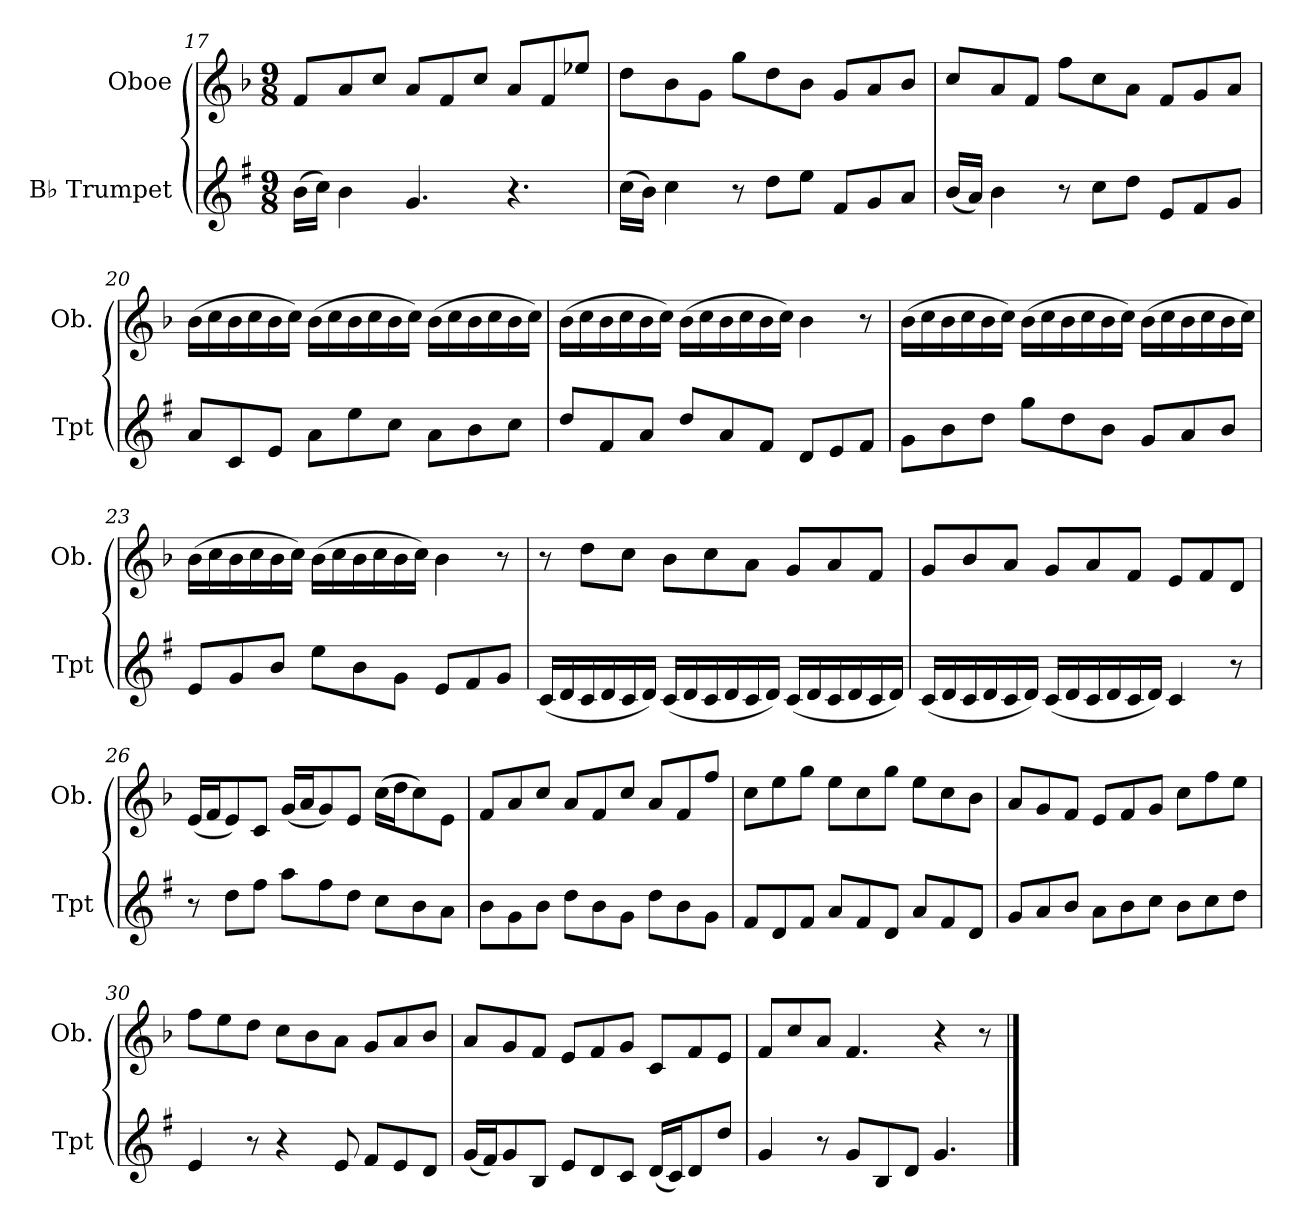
**kern	**kern
*part2	*part1
*staff2	*staff1
*I"B♭ Trumpet	*I"Oboe
*I'Tpt	*I'Ob.
*clefG2	*clefG2
*ITrd1c2	*
*k[b-]	*k[b-]
*F:	*F:
*M9/8	*M9/8
=17	=17
(16a\LL	8f/L
16b-\JJ)	.
4a\	8a/
.	8cc/J
4.f/	8a/L
.	8f/
.	8cc/J
4.r	8a/L
.	8f/
.	8ee-X/J
=18	=18
(16b-\LL	8dd\L
16a\JJ)	.
4b-\	8b-\
.	8g\J
8r	8gg\L
8cc\L	8dd\
8dd\J	8b-\J
8e/L	8g/L
8f/	8a/
8g/J	8b-/J
!!LO:PB:g=z
=19	=19
(16a/LL	8cc/L
16g/JJ)	.
4a\	8a/
.	8f/J
8r	8ff\L
8b-\L	8cc\
8cc\J	8a\J
8d/L	8f/L
8e/	8g/
8f/J	8a/J
=20	=20
8g/L	(16b-\LL
.	16cc\
8B-/	16b-\
.	16cc\
8d/J	16b-\
.	16cc\JJ)
8g\L	(16b-\LL
.	16cc\
8dd\	16b-\
.	16cc\
8b-\J	16b-\
.	16cc\JJ)
8g\L	(16b-\LL
.	16cc\
8a\	16b-\
.	16cc\
8b-\J	16b-\
.	16cc\JJ)
=21	=21
8cc/L	(16b-\LL
.	16cc\
8e/	16b-\
.	16cc\
8g/J	16b-\
.	16cc\JJ)
8cc/L	(16b-\LL
.	16cc\
8g/	16b-\
.	16cc\
8e/J	16b-\
.	16cc\JJ)
8c/L	4b-\
8d/	.
8e/J	8r
!!LO:LB:g=z
=22	=22
8f\L	(16b-\LL
.	16cc\
8a\	16b-\
.	16cc\
8cc\J	16b-\
.	16cc\JJ)
8ff\L	(16b-\LL
.	16cc\
8cc\	16b-\
.	16cc\
8a\J	16b-\
.	16cc\JJ)
8f/L	(16b-\LL
.	16cc\
8g/	16b-\
.	16cc\
8a/J	16b-\
.	16cc\JJ)
=23	=23
8d/L	(16b-\LL
.	16cc\
8f/	16b-\
.	16cc\
8a/J	16b-\
.	16cc\JJ)
8dd\L	(16b-\LL
.	16cc\
8a\	16b-\
.	16cc\
8f\J	16b-\
.	16cc\JJ)
8d/L	4b-\
8e/	.
8f/J	8r
!!LO:LB:g=z
=24	=24
(16B-/LL	8r
16c/	.
16B-/	8dd\L
16c/	.
16B-/	8cc\J
16c/JJ)	.
(16B-/LL	8b-\L
16c/	.
16B-/	8cc\
16c/	.
16B-/	8a\J
16c/JJ)	.
(16B-/LL	8g/L
16c/	.
16B-/	8a/
16c/	.
16B-/	8f/J
16c/JJ)	.
=25	=25
(16B-/LL	8g/L
16c/	.
16B-/	8b-/
16c/	.
16B-/	8a/J
16c/JJ)	.
(16B-/LL	8g/L
16c/	.
16B-/	8a/
16c/	.
16B-/	8f/J
16c/JJ)	.
4B-/	8e/L
.	8f/
8r	8d/J
!!LO:LB:g=z
=26	=26
8r	(16e/LL
.	16f/J
8cc\L	8e/)
8ee\J	8c/J
8gg\L	(16g/LL
.	16a/J
8ee\	8g/)
8cc\J	8e/J
8b-\L	(16cc\LL
.	16dd\J
8a\	8cc\)
8g\J	8e\J
=27	=27
8a\L	8f/L
8f\	8a/
8a\J	8cc/J
8cc\L	8a/L
8a\	8f/
8f\J	8cc/J
8cc\L	8a/L
8a\	8f/
8f\J	8ff/J
=28	=28
8e/L	8cc\L
8c/	8ee\
8e/J	8gg\J
8g/L	8ee\L
8e/	8cc\
8c/J	8gg\J
8g/L	8ee\L
8e/	8cc\
8c/J	8b-\J
=29	=29
8f/L	8a/L
8g/	8g/
8a/J	8f/J
8g\L	8e/L
8a\	8f/
8b-\J	8g/J
8a\L	8cc\L
8b-\	8ff\
8cc\J	8ee\J
!!LO:LB:g=z
=30	=30
4d/	8ff\L
.	8ee\
8r	8dd\J
4r	8cc\L
.	8b-\
8d/	8a\J
8e/L	8g/L
8d/	8a/
8c/J	8b-/J
=31	=31
(16f/LL	8a/L
16e/J)	.
8f/	8g/
8A/J	8f/J
8d/L	8e/L
8c/	8f/
8B-/J	8g/J
(16c/LL	8c/L
16B-/J)	.
8c/	8f/
8cc/J	8e/J
=32	=32
4f/	8f/L
.	8cc/
8r	8a/J
8f/L	4.f/
8A/	.
8c/J	.
4.f/	4r
.	8r
==	==
*-	*-
